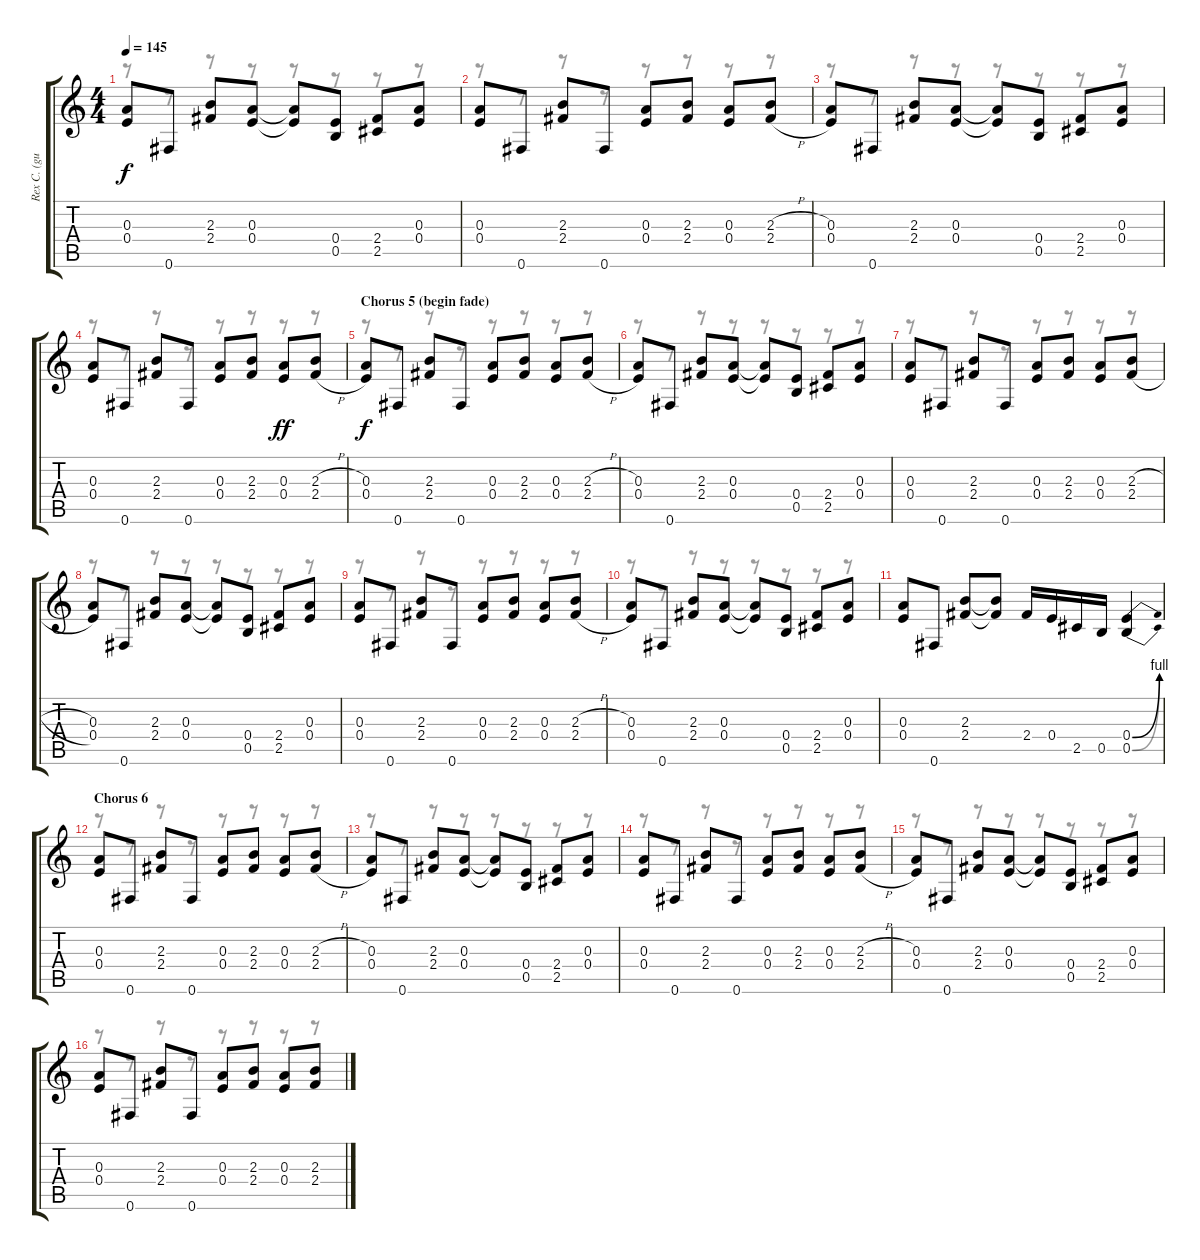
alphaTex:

\track ("Rex C. (guitar)" "Rex C. (gu") {instrument overdrivenguitar}
\staff {score tabs}
\tuning (Gb4 Db4 A3 E3 B2 Gb2) {hide}
\voice
\ts (4 4)
\tempo 145
\clef g2
\ks c
(0.3 0.4).8{dy f} 0.6.8 (2.3 2.4).8 (0.3 0.4).8 (0.3{t} 0.4{t}).8 (0.4 0.5).8 (2.4 2.5).8 (0.3 0.4).8 |
(0.3 0.4).8 0.6.8 (2.3 2.4).8 0.6.8 (0.3 0.4).8 (2.3 2.4).8 (0.3 0.4).8 (2.3{h} 2.4{h}).8 |
(0.3 0.4).8 0.6.8 (2.3 2.4).8 (0.3 0.4).8 (0.3{t} 0.4{t}).8 (0.4 0.5).8 (2.4 2.5).8 (0.3 0.4).8 |
(0.3 0.4).8 0.6.8 (2.3 2.4).8 0.6.8 (0.3 0.4).8 (2.3 2.4).8 (0.3 0.4).8{dy ff} (2.3{h} 2.4{h}).8 |
\section ("" "Chorus 5 (begin fade)")
(0.3 0.4).8{dy f} 0.6.8 (2.3 2.4).8 0.6.8 (0.3 0.4).8 (2.3 2.4).8 (0.3 0.4).8 (2.3{h} 2.4{h}).8 |
(0.3 0.4).8 0.6.8 (2.3 2.4).8 (0.3 0.4).8 (0.3{t} 0.4{t}).8 (0.4 0.5).8 (2.4 2.5).8 (0.3 0.4).8 |
(0.3 0.4).8 0.6.8 (2.3 2.4).8 0.6.8 (0.3 0.4).8 (2.3 2.4).8 (0.3 0.4).8 (2.3{h} 2.4{h}).8 |
(0.3 0.4).8 0.6.8 (2.3 2.4).8 (0.3 0.4).8 (0.3{t} 0.4{t}).8 (0.4 0.5).8 (2.4 2.5).8 (0.3 0.4).8 |
(0.3 0.4).8 0.6.8 (2.3 2.4).8 0.6.8 (0.3 0.4).8 (2.3 2.4).8 (0.3 0.4).8 (2.3{h} 2.4{h}).8 |
(0.3 0.4).8 0.6.8 (2.3 2.4).8 (0.3 0.4).8 (0.3{t} 0.4{t}).8 (0.4 0.5).8 (2.4 2.5).8 (0.3 0.4).8 |
(0.3 0.4).8 0.6.8 (2.3 2.4).8 (2.3{t} 2.4{t}).8 2.4.16 0.4.16 2.5.16 0.5.16 (0.4{be (bend 0 0 60 4)} 0.5{be (bend 0 0 60 4)}).4 |
\section ("" "Chorus 6")
(0.3 0.4).8 0.6.8 (2.3 2.4).8 0.6.8 (0.3 0.4).8 (2.3 2.4).8 (0.3 0.4).8 (2.3{h} 2.4{h}).8 |
(0.3 0.4).8 0.6.8 (2.3 2.4).8 (0.3 0.4).8 (0.3{t} 0.4{t}).8 (0.4 0.5).8 (2.4 2.5).8 (0.3 0.4).8 |
(0.3 0.4).8 0.6.8 (2.3 2.4).8 0.6.8 (0.3 0.4).8 (2.3 2.4).8 (0.3 0.4).8 (2.3{h} 2.4{h}).8 |
(0.3 0.4).8 0.6.8 (2.3 2.4).8 (0.3 0.4).8 (0.3{t} 0.4{t}).8 (0.4 0.5).8 (2.4 2.5).8 (0.3 0.4).8 |
(0.3 0.4).8 0.6.8 (2.3 2.4).8 0.6.8 (0.3 0.4).8 (2.3 2.4).8 (0.3 0.4).8 (2.3{h} 2.4{h}).8
\voice
\clef g2
\ottava regular
\simile none
\ks c
r.8{dy f} r.8 r.8 r.8 r.8 r.8 r.8 r.8 |
r.8 r.8 r.8 r.8 r.8 r.8 r.8 r.8 |
r.8 r.8 r.8 r.8 r.8 r.8 r.8 r.8 |
r.8 r.8 r.8 r.8 r.8 r.8 r.8 r.8 |
r.8 r.8 r.8 r.8 r.8 r.8 r.8 r.8 |
r.8 r.8 r.8 r.8 r.8 r.8 r.8 r.8 |
r.8 r.8 r.8 r.8 r.8 r.8 r.8 r.8 |
r.8 r.8 r.8 r.8 r.8 r.8 r.8 r.8 |
r.8 r.8 r.8 r.8 r.8 r.8 r.8 r.8 |
r.8 r.8 r.8 r.8 r.8 r.8 r.8 r.8 |
|
r.8 r.8 r.8 r.8 r.8 r.8 r.8 r.8 |
r.8 r.8 r.8 r.8 r.8 r.8 r.8 r.8 |
r.8 r.8 r.8 r.8 r.8 r.8 r.8 r.8 |
r.8 r.8 r.8 r.8 r.8 r.8 r.8 r.8 |
r.8 r.8 r.8 r.8 r.8 r.8 r.8 r.8
